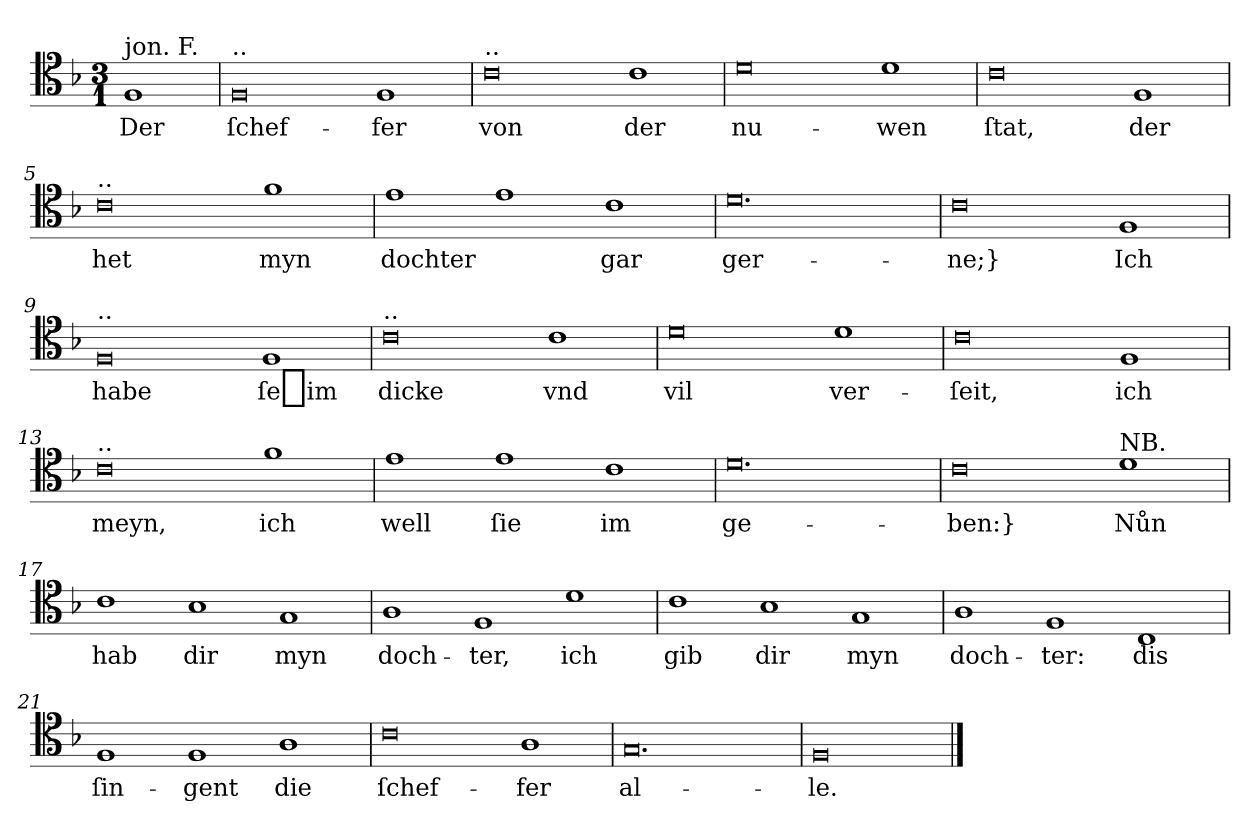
**kern	**text
*part1	*part1
*staff1	*staff1
*clefC4	*
*k[b-]	*
*F:ion	*
*M3/1	*
=	=
!LO:TX:a:t=jon. F.	!
1F	Der
=1	=1
!LO:TX:a:t=..	!
0F	ſchef-
1F	-fer
=2	=2
!LO:TX:a:t=..	!
0c	von
1c	der
=3	=3
0d	nu-
1d	-wen
=4	=4
0c	ſtat,
1F	der
=5	=5
!LO:TX:a:t=..	!
0c	het
1f	myn
=6	=6
1e	dochter
1e	.
1c	gar
=7	=7
0.d	ger-
=8	=8
0c	-ne;}
1F	Ich
=9	=9
!LO:TX:a:t=..	!
0F	habe
1F	ſe_im
=10	=10
!LO:TX:a:t=..	!
0c	dicke
1c	vnd
=11	=11
0d	vil
1d	ver-
=12	=12
0c	-ſeit,
1F	ich
=13	=13
!LO:TX:a:t=..	!
0c	meyn,
1f	ich
=14	=14
1e	well
1e	ſie
1c	im
=15	=15
0.d	ge-
=16	=16
0c	-ben:}
!LO:TX:a:t=NB.	!
1d	Nůn
=17	=17
1c	hab
1B-	dir
1G	myn
=18	=18
1A	doch-
1F	-ter,
1d	ich
=19	=19
1c	gib
1B-	dir
1G	myn
=20	=20
1A	doch-
1F	-ter:
1C	dis
=21	=21
1F	ſin-
1F	-gent
1A	die
=22	=22
0c	ſchef-
1A	-fer
=23	=23
0.G	al-
=24	=24
0F/	-le.
==	==
*-	*-
